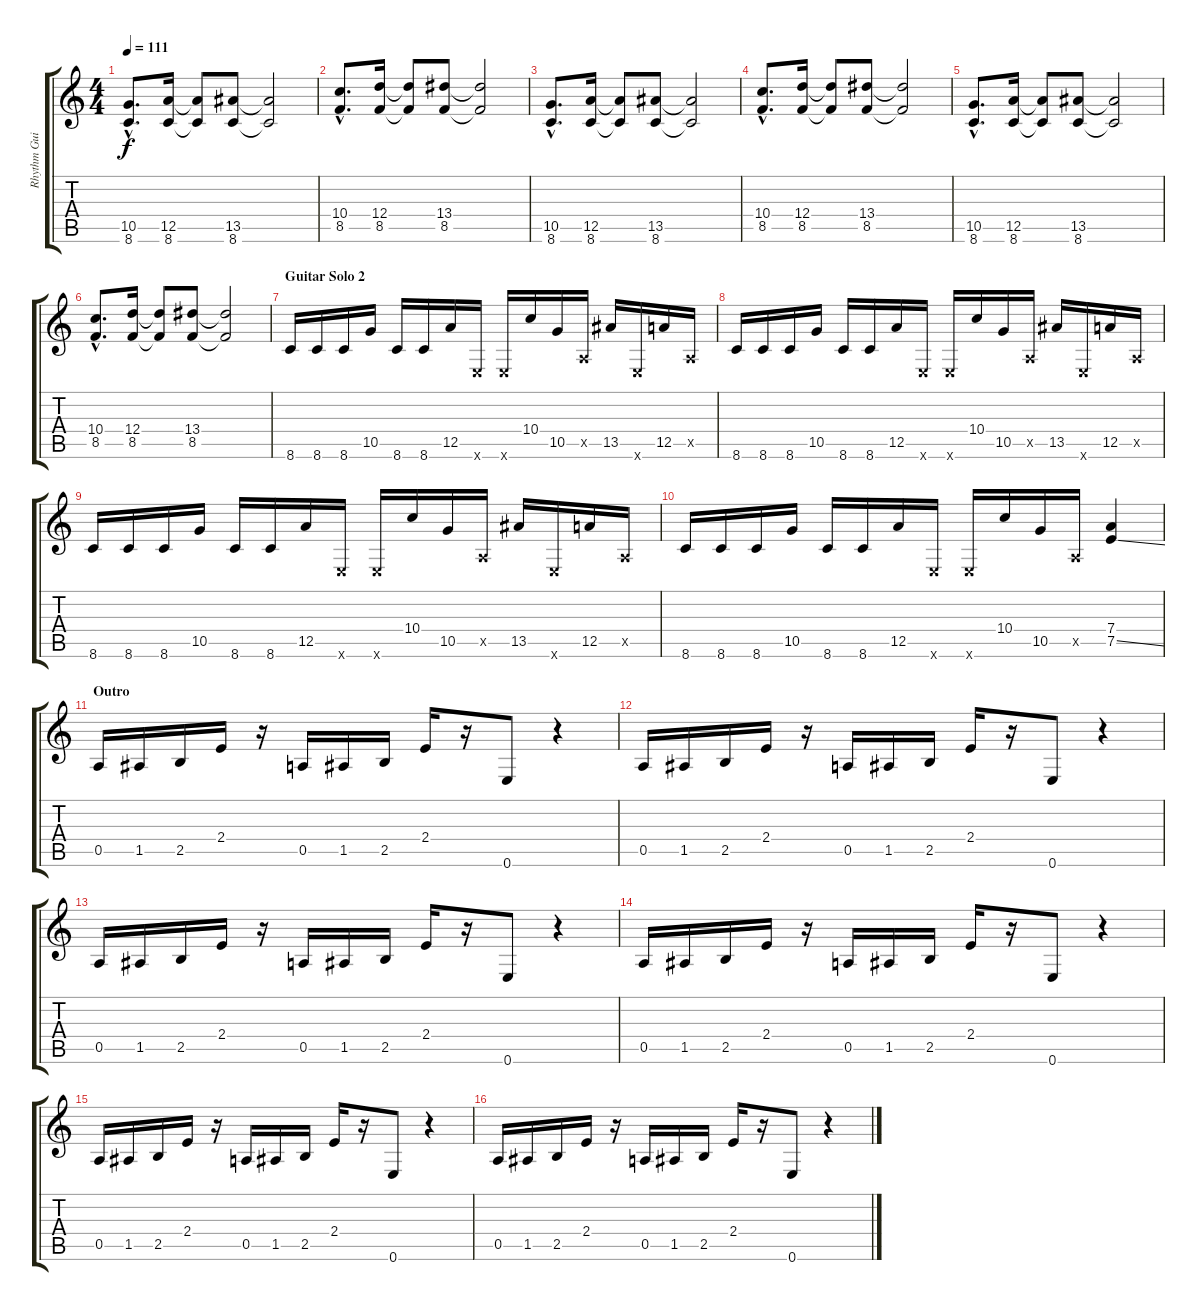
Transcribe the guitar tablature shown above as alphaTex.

\track ("Rhythm Guitar 2" "Rhythm Gui") {instrument distortionguitar}
\staff {score tabs}
\tuning (E4 B3 G3 D3 A2 E2) {hide}
\ts (4 4)
\tempo 111
\clef g2
\ks c
(10.5{hac} 8.6{hac}).8{d dy f} (12.5 8.6).16 (12.5{t} 8.6{t}).8 (13.5 8.6).8 (13.5{t} 8.6{t}).2 |
(10.4{hac} 8.5{hac}).8{d} (12.4 8.5).16 (12.4{t} 8.5{t}).8 (13.4 8.5).8 (13.4{t} 8.5{t}).2 |
(10.5{hac} 8.6{hac}).8{d} (12.5 8.6).16 (12.5{t} 8.6{t}).8 (13.5 8.6).8 (13.5{t} 8.6{t}).2 |
(10.4{hac} 8.5{hac}).8{d} (12.4 8.5).16 (12.4{t} 8.5{t}).8 (13.4 8.5).8 (13.4{t} 8.5{t}).2 |
(10.5{hac} 8.6{hac}).8{d} (12.5 8.6).16 (12.5{t} 8.6{t}).8 (13.5 8.6).8 (13.5{t} 8.6{t}).2 |
(10.4{hac} 8.5{hac}).8{d} (12.4 8.5).16 (12.4{t} 8.5{t}).8 (13.4 8.5).8 (13.4{t} 8.5{t}).2 |
\section ("" "Guitar Solo 2")
8.6.16 8.6.16 8.6.16 10.5.16 8.6.16 8.6.16 12.5.16 0.6{x}.16 0.6{x}.16 10.4.16 10.5.16 0.5{x}.16 13.5.16 0.6{x}.16 12.5.16 0.5{x}.16 |
8.6.16 8.6.16 8.6.16 10.5.16 8.6.16 8.6.16 12.5.16 0.6{x}.16 0.6{x}.16 10.4.16 10.5.16 0.5{x}.16 13.5.16 0.6{x}.16 12.5.16 0.5{x}.16 |
8.6.16 8.6.16 8.6.16 10.5.16 8.6.16 8.6.16 12.5.16 0.6{x}.16 0.6{x}.16 10.4.16 10.5.16 0.5{x}.16 13.5.16 0.6{x}.16 12.5.16 0.5{x}.16 |
8.6.16 8.6.16 8.6.16 10.5.16 8.6.16 8.6.16 12.5.16 0.6{x}.16 0.6{x}.16 10.4.16 10.5.16 0.5{x}.16 (7.4 7.5{ss}).4 |
\section ("" "Outro")
0.5.16 1.5.16 2.5.16 2.4.16 r.16 0.5.16 1.5.16 2.5.16 2.4.16 r.16 0.6.8 r.4 |
0.5.16 1.5.16 2.5.16 2.4.16 r.16 0.5.16 1.5.16 2.5.16 2.4.16 r.16 0.6.8 r.4 |
0.5.16 1.5.16 2.5.16 2.4.16 r.16 0.5.16 1.5.16 2.5.16 2.4.16 r.16 0.6.8 r.4 |
0.5.16 1.5.16 2.5.16 2.4.16 r.16 0.5.16 1.5.16 2.5.16 2.4.16 r.16 0.6.8 r.4 |
0.5.16 1.5.16 2.5.16 2.4.16 r.16 0.5.16 1.5.16 2.5.16 2.4.16 r.16 0.6.8 r.4 |
0.5.16 1.5.16 2.5.16 2.4.16 r.16 0.5.16 1.5.16 2.5.16 2.4.16 r.16 0.6.8 r.4
